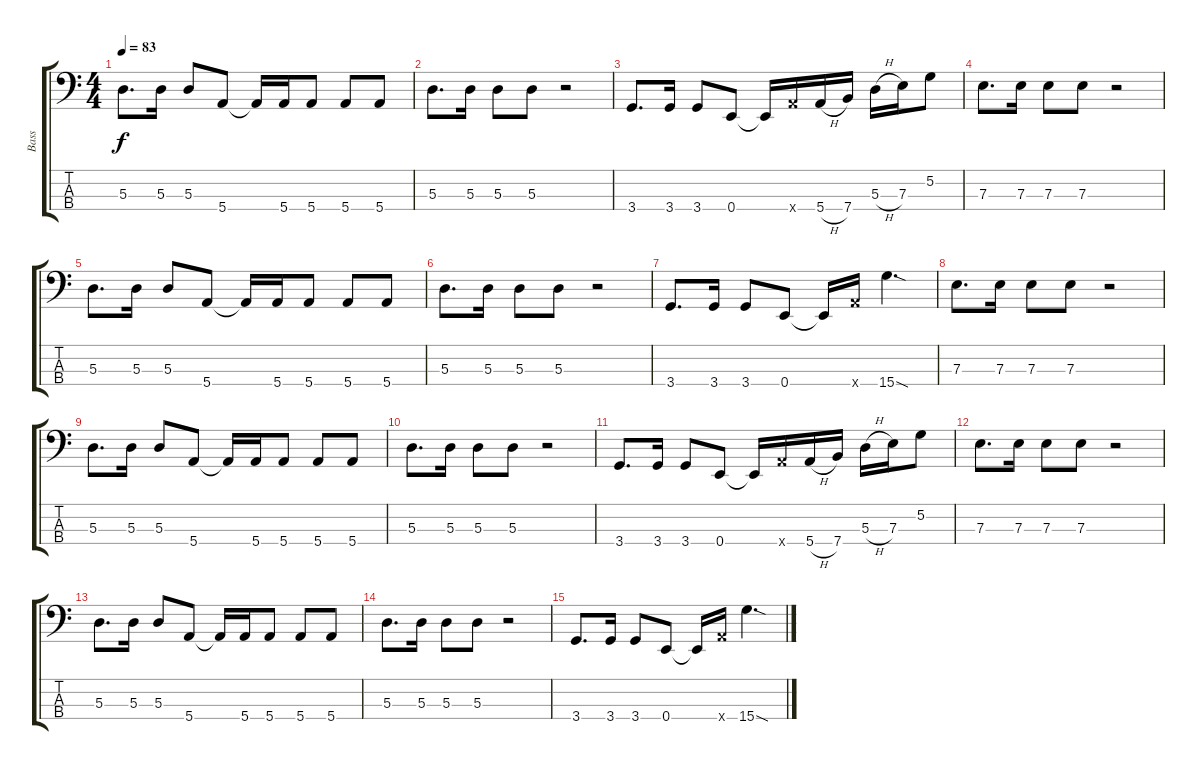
\track ("Bass" "Bass") {instrument electricbassfinger}
\staff {score tabs}
\tuning (G2 D2 A1 E1) {hide}
\ts (4 4)
\tempo 83
\clef f4
\ks c
5.3.8{d dy f} 5.3.16 5.3.8 5.4.8 5.4{t}.16 5.4.16 5.4.8 5.4.8 5.4.8 |
5.3.8{d} 5.3.16 5.3.8 5.3.8 r.2 |
3.4.8{d} 3.4.16 3.4.8 0.4.8 0.4{t}.16 5.4{x}.16 5.4{h}.16 7.4.16 5.3{h}.16 7.3.16 5.2.8 |
7.3.8{d} 7.3.16 7.3.8 7.3.8 r.2 |
5.3.8{d} 5.3.16 5.3.8 5.4.8 5.4{t}.16 5.4.16 5.4.8 5.4.8 5.4.8 |
5.3.8{d} 5.3.16 5.3.8 5.3.8 r.2 |
3.4.8{d} 3.4.16 3.4.8 0.4.8 0.4{t}.16 5.4{x}.16 15.4{sod}.4{d} |
7.3.8{d volume 5} 7.3.16 7.3.8 7.3.8 r.2 |
5.3.8{d} 5.3.16 5.3.8 5.4.8 5.4{t}.16 5.4.16 5.4.8 5.4.8 5.4.8 |
5.3.8{d} 5.3.16 5.3.8 5.3.8 r.2 |
3.4.8{d} 3.4.16 3.4.8 0.4.8 0.4{t}.16 5.4{x}.16 5.4{h}.16 7.4.16 5.3{h}.16 7.3.16 5.2.8 |
7.3.8{d volume 0} 7.3.16 7.3.8 7.3.8 r.2 |
5.3.8{d} 5.3.16 5.3.8 5.4.8 5.4{t}.16 5.4.16 5.4.8 5.4.8 5.4.8 |
5.3.8{d} 5.3.16 5.3.8 5.3.8 r.2 |
3.4.8{d} 3.4.16 3.4.8 0.4.8 0.4{t}.16 5.4{x}.16 15.4{sod}.4{d}
